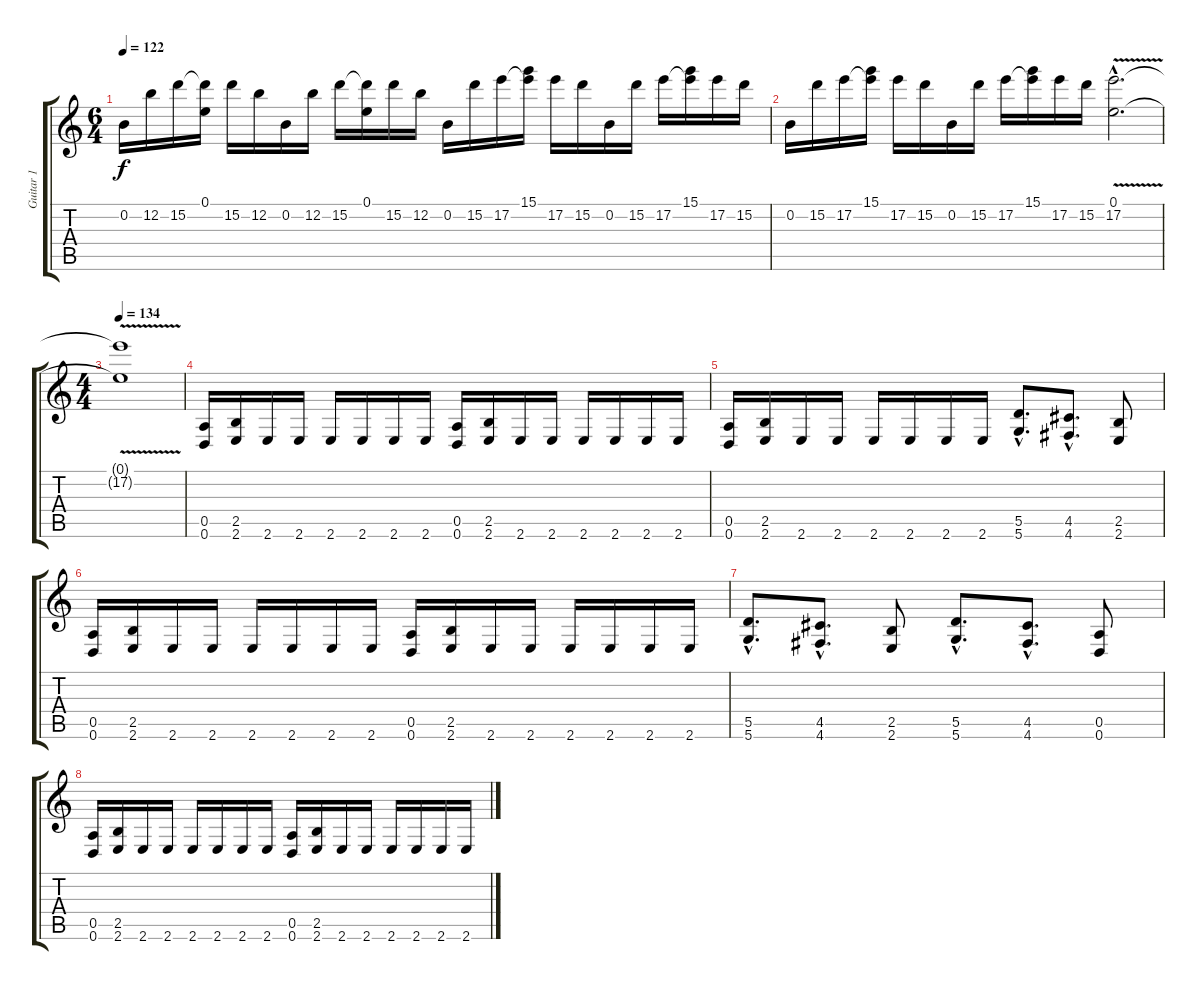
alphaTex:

\track ("Guitar 1" "Guitar 1") {instrument distortionguitar}
\staff {score tabs}
\tuning (E4 B3 G3 D3 A2 D2) {hide}
\ts (6 4)
\tempo 122
\clef g2
\ks c
0.2.16{dy f} 12.2.16 15.2.16 (0.1 15.2{t}).16 15.2.16 12.2.16 0.2.16 12.2.16 15.2.16 (0.1 15.2{t}).16 15.2.16 12.2.16 0.2.16 15.2.16 17.2.16 (15.1 17.2{t}).16 17.2.16 15.2.16 0.2.16 15.2.16 17.2.16 (15.1 17.2{t}).16 17.2.16 15.2.16 |
0.2.16 15.2.16 17.2.16 (15.1 17.2{t}).16 17.2.16 15.2.16 0.2.16 15.2.16 17.2.16 (15.1 17.2{t}).16 17.2.16 15.2.16 (0.1{hac} 17.2{v hac}).2{d} |
\ts (4 4)
\tempo 134
(0.1{t} 17.2{t}).1 |
(0.5 0.6).16 (2.5 2.6).16 2.6.16 2.6.16 2.6.16 2.6.16 2.6.16 2.6.16 (0.5 0.6).16 (2.5 2.6).16 2.6.16 2.6.16 2.6.16 2.6.16 2.6.16 2.6.16 |
(0.5 0.6).16 (2.5 2.6).16 2.6.16 2.6.16 2.6.16 2.6.16 2.6.16 2.6.16 (5.5{hac} 5.6{hac}).8{d} (4.5{hac} 4.6{hac}).8{d} (2.5 2.6).8 |
(0.5 0.6).16 (2.5 2.6).16 2.6.16 2.6.16 2.6.16 2.6.16 2.6.16 2.6.16 (0.5 0.6).16 (2.5 2.6).16 2.6.16 2.6.16 2.6.16 2.6.16 2.6.16 2.6.16 |
(5.5{hac} 5.6{hac}).8{d} (4.5{hac} 4.6{hac}).8{d} (2.5 2.6).8 (5.5{hac} 5.6{hac}).8{d} (4.5{hac} 4.6{hac}).8{d} (0.5 0.6).8 |
(0.5 0.6).16 (2.5 2.6).16 2.6.16 2.6.16 2.6.16 2.6.16 2.6.16 2.6.16 (0.5 0.6).16 (2.5 2.6).16 2.6.16 2.6.16 2.6.16 2.6.16 2.6.16 2.6.16
